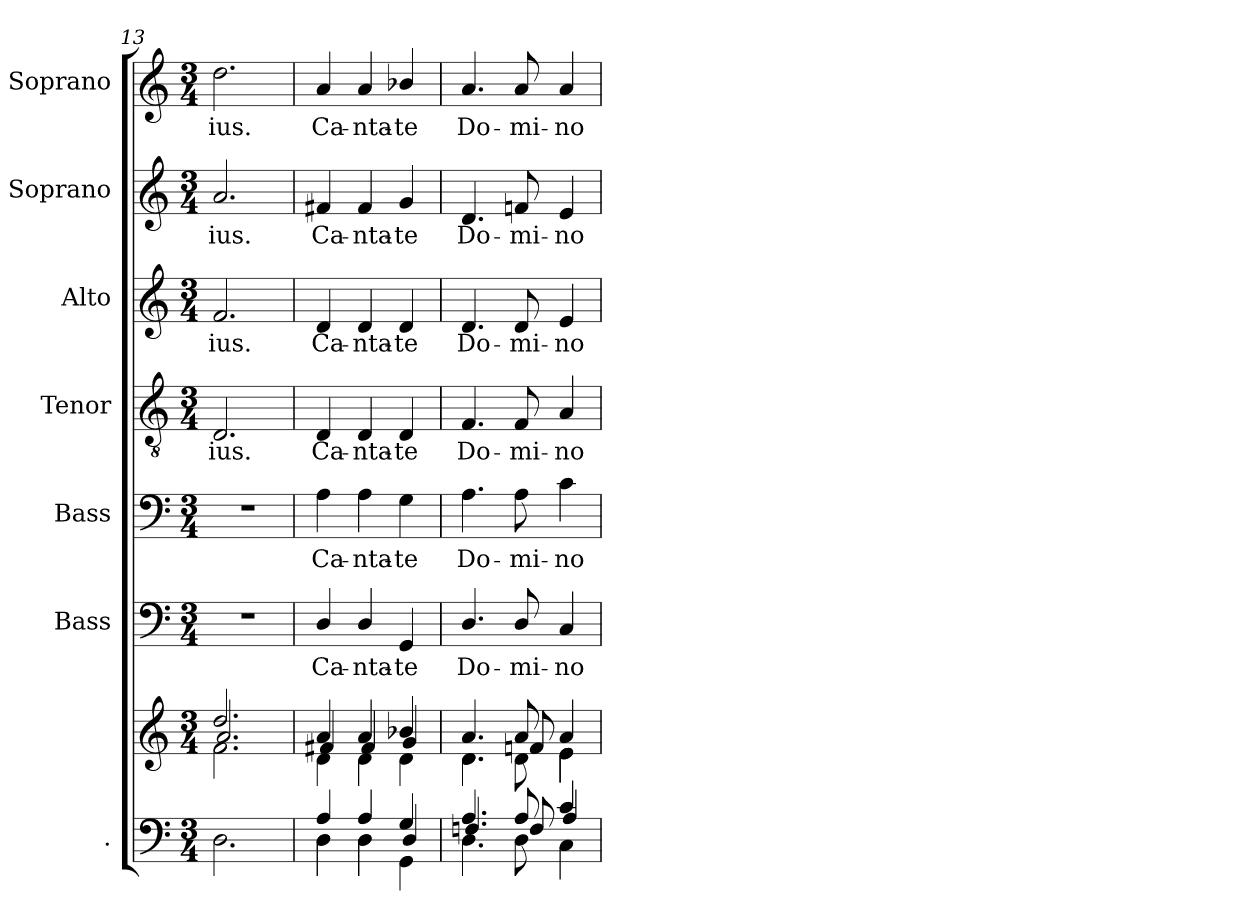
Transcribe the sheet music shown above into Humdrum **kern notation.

**kern	**kern	**kern	**text	**kern	**text	**kern	**text	**kern	**text	**kern	**text	**kern	**text
*part7	*part7	*part6	*part6	*part5	*part5	*part4	*part4	*part3	*part3	*part2	*part2	*part1	*part1
*staff8	*staff7	*staff6	*staff6	*staff5	*staff5	*staff4	*staff4	*staff3	*staff3	*staff2	*staff2	*staff1	*staff1
*I".	*	*I"Bass	*	*I"Bass	*	*I"Tenor	*	*I"Alto	*	*I"Soprano	*	*I"Soprano	*
*	*	*I'B.	*	*I'B.	*	*I'T.	*	*I'A.	*	*I'S.	*	*I'S.	*
*clefF4	*clefG2	*clefF4	*	*clefF4	*	*clefGv2	*	*clefG2	*	*clefG2	*	*clefG2	*
*	*	*	*	*	*	*ITrd7c12	*	*	*	*	*	*	*
*k[]	*k[]	*k[]	*	*k[]	*	*k[]	*	*k[]	*	*k[]	*	*k[]	*
*C:	*C:	*C:	*	*C:	*	*C:	*	*C:	*	*C:	*	*C:	*
*M3/4	*M3/4	*M3/4	*	*M3/4	*	*M3/4	*	*M3/4	*	*M3/4	*	*M3/4	*
=13	=13	=13	=13	=13	=13	=13	=13	=13	=13	=13	=13	=13	=13
!LO:N:vis=1	!	!LO:N:vis=1	!	!LO:N:vis=1	!	!	!	!	!	!	!	!	!
*^	*^	*	*	*	*	*	*	*	*	*	*	*	*
*	*	*	*^	*	*	*	*	*	*	*	*	*	*	*	*
!	!	!	!	!	!	!	!	!	!	!LO:LY:b:color=#000000	!	!	!	!	!	!
!	!	!	!	!	!	!	!	!	!	!	!	!LO:LY:b:color=#000000	!	!	!	!
!	!	!	!	!	!	!	!	!	!	!	!	!	!	!LO:LY:b:color=#000000	!	!
!	!	!	!	!	!	!	!	!	!	!	!	!	!	!	!	!LO:LY:b:color=#000000
2.ryy	2.Di\	2.ddi/	2.ai/	2.fi\	2.r	.	2.r	.	2.DDi/	-ius.	2.fi/	-ius.	2.ai/	-ius.	2.ddi\	-ius.
=14	=14	=14	=14	=14	=14	=14	=14	=14	=14	=14	=14	=14	=14	=14	=14	=14
*	*^	*	*	*	*	*	*	*	*	*	*	*	*	*	*	*
!	!	!	!	!	!	!	!LO:LY:b:color=#000000	!	!	!	!	!	!	!	!	!	!
!	!	!	!	!	!	!	!	!	!LO:LY:b:color=#000000	!	!	!	!	!	!	!	!
!	!	!	!	!	!	!	!	!	!	!	!LO:LY:b:color=#000000	!	!	!	!	!	!
!	!	!	!	!	!	!	!	!	!	!	!	!	!LO:LY:b:color=#000000	!	!	!	!
!	!	!	!	!	!	!	!	!	!	!	!	!	!	!	!LO:LY:b:color=#000000	!	!
!	!	!	!	!	!	!	!	!	!	!	!	!	!	!	!	!	!LO:LY:b:color=#000000
4Ai/	4Di\	4Di\	4ai/	4f#Xi/	4di\	4Di/	Ca-	4Ai\	Ca-	4DDi/	Ca-	4di/	Ca-	4f#Xi/	Ca-	4ai/	Ca-
!	!	!	!	!	!	!	!LO:LY:b:color=#000000	!	!	!	!	!	!	!	!	!	!
!	!	!	!	!	!	!	!	!	!LO:LY:b:color=#000000	!	!	!	!	!	!	!	!
!	!	!	!	!	!	!	!	!	!	!	!LO:LY:b:color=#000000	!	!	!	!	!	!
!	!	!	!	!	!	!	!	!	!	!	!	!	!LO:LY:b:color=#000000	!	!	!	!
!	!	!	!	!	!	!	!	!	!	!	!	!	!	!	!LO:LY:b:color=#000000	!	!
!	!	!	!	!	!	!	!	!	!	!	!	!	!	!	!	!	!LO:LY:b:color=#000000
4Ai/	4Di\	4Di\	4ai/	4f#i/	4di\	4Di/	-nta-	4Ai\	-nta-	4DDi/	-nta-	4di/	-nta-	4f#i/	-nta-	4ai/	-nta-
!	!	!	!	!	!	!	!LO:LY:b:color=#000000	!	!	!	!	!	!	!	!	!	!
!	!	!	!	!	!	!	!	!	!LO:LY:b:color=#000000	!	!	!	!	!	!	!	!
!	!	!	!	!	!	!	!	!	!	!	!LO:LY:b:color=#000000	!	!	!	!	!	!
!	!	!	!	!	!	!	!	!	!	!	!	!	!LO:LY:b:color=#000000	!	!	!	!
!	!	!	!	!	!	!	!	!	!	!	!	!	!	!	!LO:LY:b:color=#000000	!	!
!	!	!	!	!	!	!	!	!	!	!	!	!	!	!	!	!	!LO:LY:b:color=#000000
4Gi/	4Di/	4GGi\	4b-Xi/	4gi/	4di\	4GGi/	-te	4Gi\	-te	4DDi/	-te	4di/	-te	4gi/	-te	4b-Xi/	-te
=15	=15	=15	=15	=15	=15	=15	=15	=15	=15	=15	=15	=15	=15	=15	=15	=15	=15
!	!	!	!	!	!	!	!LO:LY:b:color=#000000	!	!	!	!	!	!	!	!	!	!
!	!	!	!	!	!	!	!	!	!LO:LY:b:color=#000000	!	!	!	!	!	!	!	!
!	!	!	!	!	!	!	!	!	!	!	!LO:LY:b:color=#000000	!	!	!	!	!	!
!	!	!	!	!	!	!	!	!	!	!	!	!	!LO:LY:b:color=#000000	!	!	!	!
!	!	!	!	!	!	!	!	!	!	!	!	!	!	!	!LO:LY:b:color=#000000	!	!
!	!	!	!	!	!	!	!	!	!	!	!	!	!	!	!	!	!LO:LY:b:color=#000000
4.Ai/	4.Fni/	4.Di\	4.ai/	4.di\	4.di\	4.Di/	Do-	4.Ai\	Do-	4.FFi/	Do-	4.di/	Do-	4.di/	Do-	4.ai/	Do-
!	!	!	!	!	!	!	!LO:LY:b:color=#000000	!	!	!	!	!	!	!	!	!	!
!	!	!	!	!	!	!	!	!	!LO:LY:b:color=#000000	!	!	!	!	!	!	!	!
!	!	!	!	!	!	!	!	!	!	!	!LO:LY:b:color=#000000	!	!	!	!	!	!
!	!	!	!	!	!	!	!	!	!	!	!	!	!LO:LY:b:color=#000000	!	!	!	!
!	!	!	!	!	!	!	!	!	!	!	!	!	!	!	!LO:LY:b:color=#000000	!	!
!	!	!	!	!	!	!	!	!	!	!	!	!	!	!	!	!	!LO:LY:b:color=#000000
8Ai/	8Fi/	8Di\	8ai/	8fni/	8di\	8Di/	-mi-	8Ai\	-mi-	8FFi/	-mi-	8di/	-mi-	8fni/	-mi-	8ai/	-mi-
!	!	!	!	!	!	!	!LO:LY:b:color=#000000	!	!	!	!	!	!	!	!	!	!
!	!	!	!	!	!	!	!	!	!LO:LY:b:color=#000000	!	!	!	!	!	!	!	!
!	!	!	!	!	!	!	!	!	!	!	!LO:LY:b:color=#000000	!	!	!	!	!	!
!	!	!	!	!	!	!	!	!	!	!	!	!	!LO:LY:b:color=#000000	!	!	!	!
!	!	!	!	!	!	!	!	!	!	!	!	!	!	!	!LO:LY:b:color=#000000	!	!
!	!	!	!	!	!	!	!	!	!	!	!	!	!	!	!	!	!LO:LY:b:color=#000000
4ci/	4Ai/	4Ci\	4ai/	4ei\	4ei\	4Ci/	-no	4ci\	-no	4AAi/	-no	4ei/	-no	4ei/	-no	4ai/	-no
*v	*v	*v	*	*	*	*	*	*	*	*	*	*	*	*	*	*	*
*	*v	*v	*v	*	*	*	*	*	*	*	*	*	*	*	*
=	=	=	=	=	=	=	=	=	=	=	=	=	=
*-	*-	*-	*-	*-	*-	*-	*-	*-	*-	*-	*-	*-	*-
